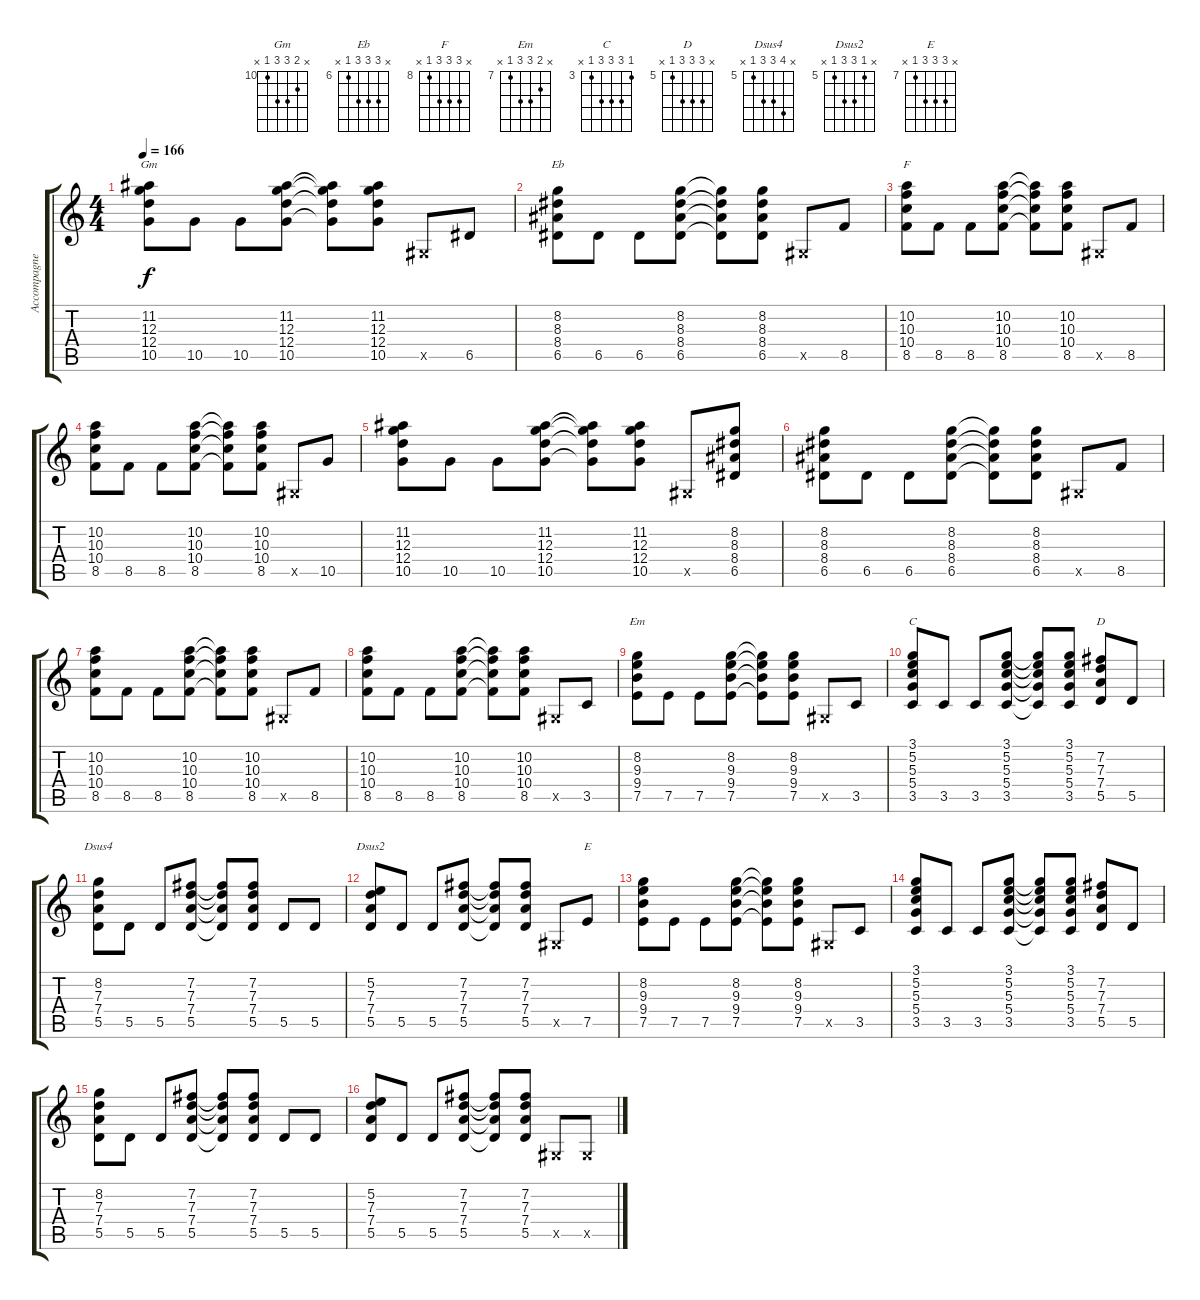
\track ("Accompagnement" "Accompagne") {instrument distortionguitar}
\staff {score tabs}
\tuning (E4 B3 G3 D3 A2 E2) {hide}
\chord ("Gm" x 11 12 12 10 x) {firstfret 10}
\chord ("Eb" x 8 8 8 6 x) {firstfret 6}
\chord ("F" x 10 10 10 8 x) {firstfret 8}
\chord ("Em" x 8 9 9 7 x) {firstfret 7}
\chord ("C" 3 5 5 5 3 x) {firstfret 3}
\chord ("D" x 7 7 7 5 x) {firstfret 5}
\chord ("Dsus4" x 8 7 7 5 x) {firstfret 5}
\chord ("Dsus2" x 5 7 7 5 x) {firstfret 5}
\chord ("E" x 9 9 9 7 x) {firstfret 7}
\ts (4 4)
\tempo 166
\clef g2
\ks c
(11.2 12.3 12.4 10.5).8{ch "Gm" dy f} 10.5.8 10.5.8 (11.2 12.3 12.4 10.5).8 (11.2{t} 12.3{t} 12.4{t} 10.5{t}).8 (11.2 12.3 12.4 10.5).8 -1.5{x}.8 6.5.8 |
(8.2 8.3 8.4 6.5).8{ch "Eb"} 6.5.8 6.5.8 (8.2 8.3 8.4 6.5).8 (8.2{t} 8.3{t} 8.4{t} 6.5{t}).8 (8.2 8.3 8.4 6.5).8 -1.5{x}.8 8.5.8 |
(10.2 10.3 10.4 8.5).8{ch "F"} 8.5.8 8.5.8 (10.2 10.3 10.4 8.5).8 (10.2{t} 10.3{t} 10.4{t} 8.5{t}).8 (10.2 10.3 10.4 8.5).8 -1.5{x}.8 8.5.8 |
(10.2 10.3 10.4 8.5).8 8.5.8 8.5.8 (10.2 10.3 10.4 8.5).8 (10.2{t} 10.3{t} 10.4{t} 8.5{t}).8 (10.2 10.3 10.4 8.5).8 -1.5{x}.8 10.5.8 |
(11.2 12.3 12.4 10.5).8 10.5.8 10.5.8 (11.2 12.3 12.4 10.5).8 (11.2{t} 12.3{t} 12.4{t} 10.5{t}).8 (11.2 12.3 12.4 10.5).8 -1.5{x}.8 (8.2 8.3 8.4 6.5).8 |
(8.2 8.3 8.4 6.5).8 6.5.8 6.5.8 (8.2 8.3 8.4 6.5).8 (8.2{t} 8.3{t} 8.4{t} 6.5{t}).8 (8.2 8.3 8.4 6.5).8 -1.5{x}.8 8.5.8 |
(10.2 10.3 10.4 8.5).8 8.5.8 8.5.8 (10.2 10.3 10.4 8.5).8 (10.2{t} 10.3{t} 10.4{t} 8.5{t}).8 (10.2 10.3 10.4 8.5).8 -1.5{x}.8 8.5.8 |
(10.2 10.3 10.4 8.5).8 8.5.8 8.5.8 (10.2 10.3 10.4 8.5).8 (10.2{t} 10.3{t} 10.4{t} 8.5{t}).8 (10.2 10.3 10.4 8.5).8 -1.5{x}.8 3.5.8 |
(8.2 9.3 9.4 7.5).8{ch "Em"} 7.5.8 7.5.8 (8.2 9.3 9.4 7.5).8 (8.2{t} 9.3{t} 9.4{t} 7.5{t}).8 (8.2 9.3 9.4 7.5).8 -1.5{x}.8 3.5.8 |
(3.1 5.2 5.3 5.4 3.5).8{ch "C"} 3.5.8 3.5.8 (3.1 5.2 5.3 5.4 3.5).8 (3.1{t} 5.2{t} 5.3{t} 5.4{t} 3.5{t}).8 (3.1 5.2 5.3 5.4 3.5).8 (7.2 7.3 7.4 5.5).8{ch "D"} 5.5.8 |
(8.2 7.3 7.4 5.5).8{ch "Dsus4"} 5.5.8 5.5.8 (7.2 7.3 7.4 5.5).8 (7.2{t} 7.3{t} 7.4{t} 5.5{t}).8 (7.2 7.3 7.4 5.5).8 5.5.8 5.5.8 |
(5.2 7.3 7.4 5.5).8{ch "Dsus2"} 5.5.8 5.5.8 (7.2 7.3 7.4 5.5).8 (7.2{t} 7.3{t} 7.4{t} 5.5{t}).8 (7.2 7.3 7.4 5.5).8 -1.5{x}.8 7.5.8{ch "E"} |
(8.2 9.3 9.4 7.5).8 7.5.8 7.5.8 (8.2 9.3 9.4 7.5).8 (8.2{t} 9.3{t} 9.4{t} 7.5{t}).8 (8.2 9.3 9.4 7.5).8 -1.5{x}.8 3.5.8 |
(3.1 5.2 5.3 5.4 3.5).8 3.5.8 3.5.8 (3.1 5.2 5.3 5.4 3.5).8 (3.1{t} 5.2{t} 5.3{t} 5.4{t} 3.5{t}).8 (3.1 5.2 5.3 5.4 3.5).8 (7.2 7.3 7.4 5.5).8 5.5.8 |
(8.2 7.3 7.4 5.5).8 5.5.8 5.5.8 (7.2 7.3 7.4 5.5).8 (7.2{t} 7.3{t} 7.4{t} 5.5{t}).8 (7.2 7.3 7.4 5.5).8 5.5.8 5.5.8 |
(5.2 7.3 7.4 5.5).8 5.5.8 5.5.8 (7.2 7.3 7.4 5.5).8 (7.2{t} 7.3{t} 7.4{t} 5.5{t}).8 (7.2 7.3 7.4 5.5).8 -1.5{x}.8 -1.5{x}.8
